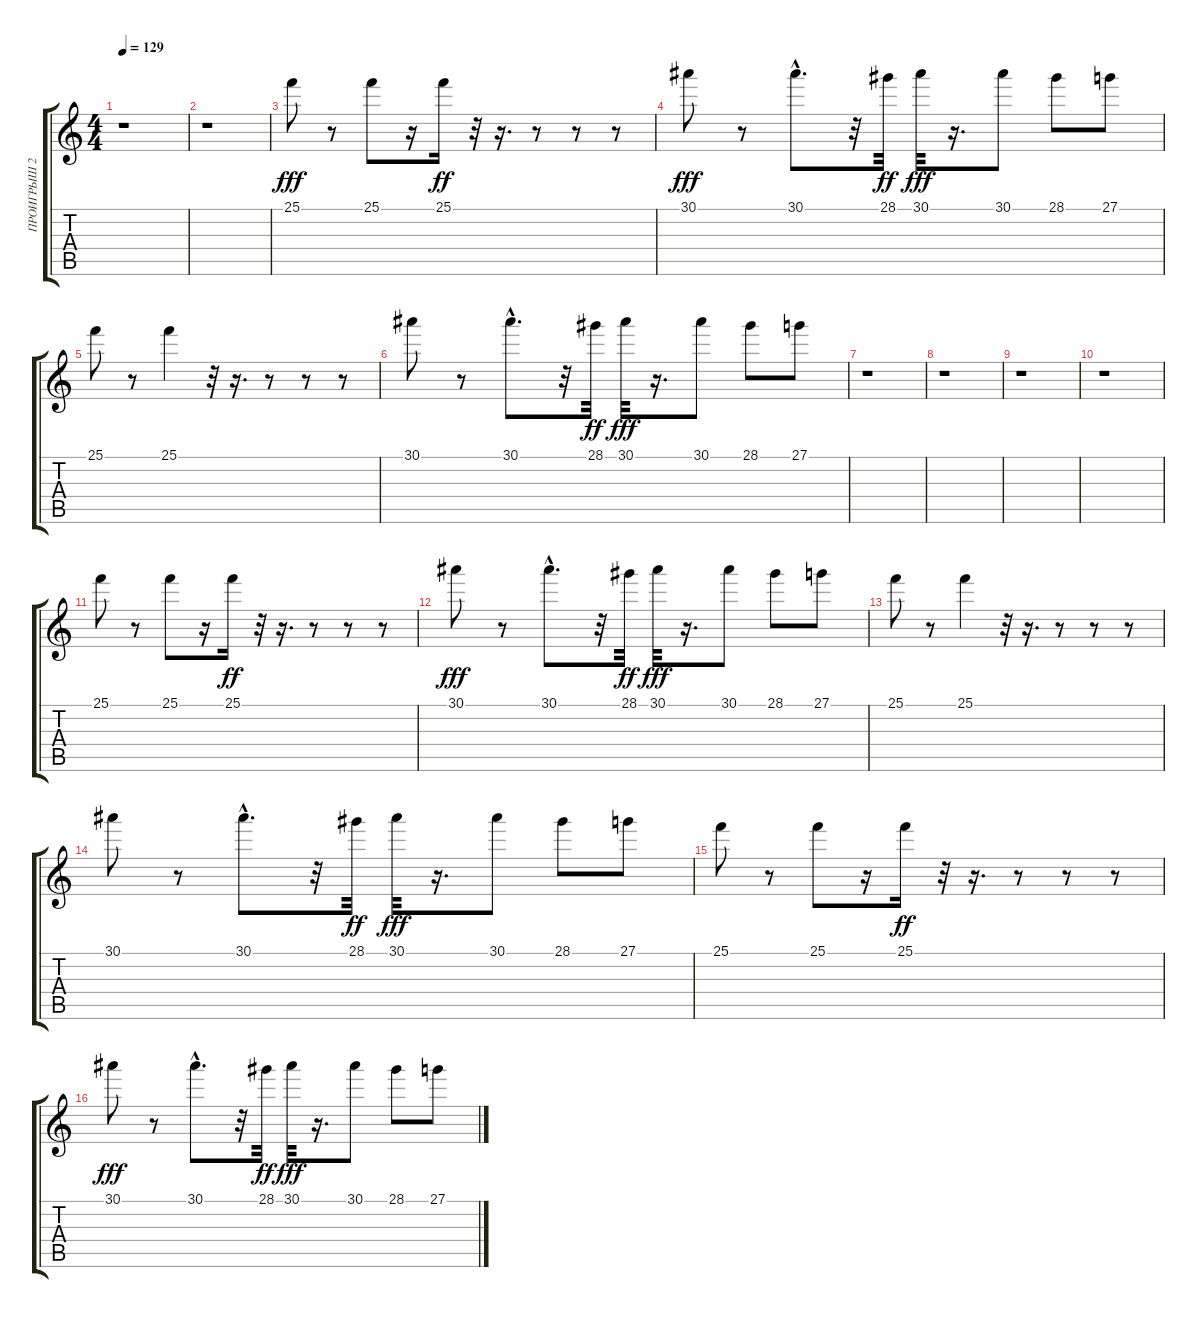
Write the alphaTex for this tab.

\track ("ПРОИГРЫШ 2 F7" "ПРОИГРЫШ 2") {instrument lead2sawtooth}
\staff {score tabs}
\tuning (E4 B3 G3 D3 A2 E2) {hide}
\ts (4 4)
\tempo 129
\clef g2
\ks c
r.1{dy fff} |
r.1 |
25.1.8 r.8 25.1.8 r.16 25.1.16{dy ff} r.32 r.16{d} r.8 r.8 r.8 |
30.1.8{dy fff} r.8 30.1{hac}.8{d} r.32 28.1.32{dy ff} 30.1.32{dy fff} r.16{d} 30.1.8 28.1.8 27.1.8 |
25.1.8 r.8 25.1.4 r.32 r.16{d} r.8 r.8 r.8 |
30.1.8 r.8 30.1{hac}.8{d} r.32 28.1.32{dy ff} 30.1.32{dy fff} r.16{d} 30.1.8 28.1.8 27.1.8 |
r.1 |
r.1 |
r.1 |
r.1 |
25.1.8 r.8 25.1.8 r.16 25.1.16{dy ff} r.32 r.16{d} r.8 r.8 r.8 |
30.1.8{dy fff} r.8 30.1{hac}.8{d} r.32 28.1.32{dy ff} 30.1.32{dy fff} r.16{d} 30.1.8 28.1.8 27.1.8 |
25.1.8 r.8 25.1.4 r.32 r.16{d} r.8 r.8 r.8 |
30.1.8 r.8 30.1{hac}.8{d} r.32 28.1.32{dy ff} 30.1.32{dy fff} r.16{d} 30.1.8 28.1.8 27.1.8 |
25.1.8 r.8 25.1.8 r.16 25.1.16{dy ff} r.32 r.16{d} r.8 r.8 r.8 |
30.1.8{dy fff} r.8 30.1{hac}.8{d} r.32 28.1.32{dy ff} 30.1.32{dy fff} r.16{d} 30.1.8 28.1.8 27.1.8
